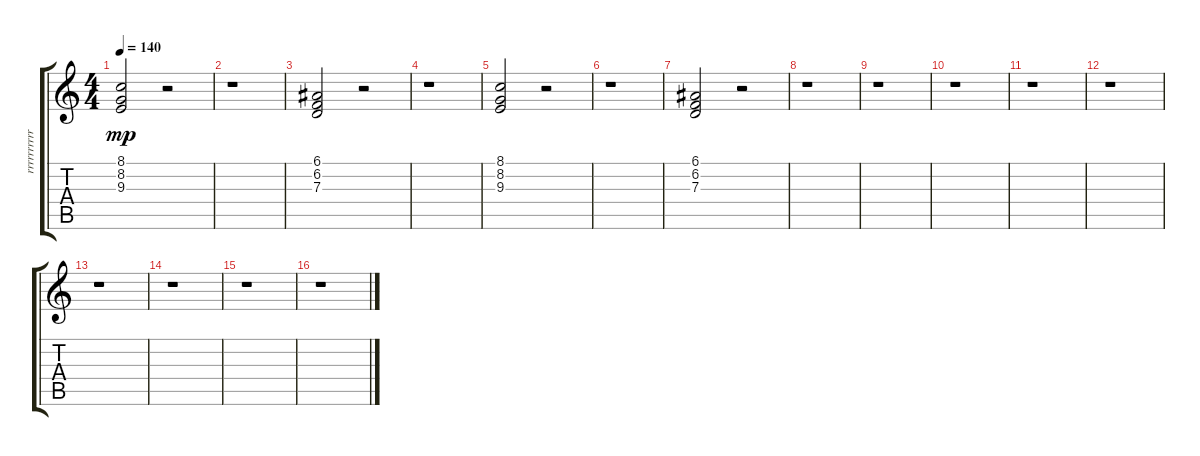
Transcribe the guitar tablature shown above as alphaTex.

\track ("rrrrrrrrrr" "rrrrrrrrrr") {instrument fx7echoes}
\staff {score tabs}
\tuning (E4 B3 G3 D3 A2 E2) {hide}
\ts (4 4)
\tempo 140
\clef g2
\ks c
(8.1 8.2 9.3).2{dy mp} r.2 |
r.1 |
(6.1 6.2 7.3).2 r.2 |
r.1 |
(8.1 8.2 9.3).2 r.2 |
r.1 |
(6.1 6.2 7.3).2 r.2 |
r.1 |
r.1 |
r.1 |
r.1 |
r.1 |
r.1 |
r.1 |
r.1 |
r.1
